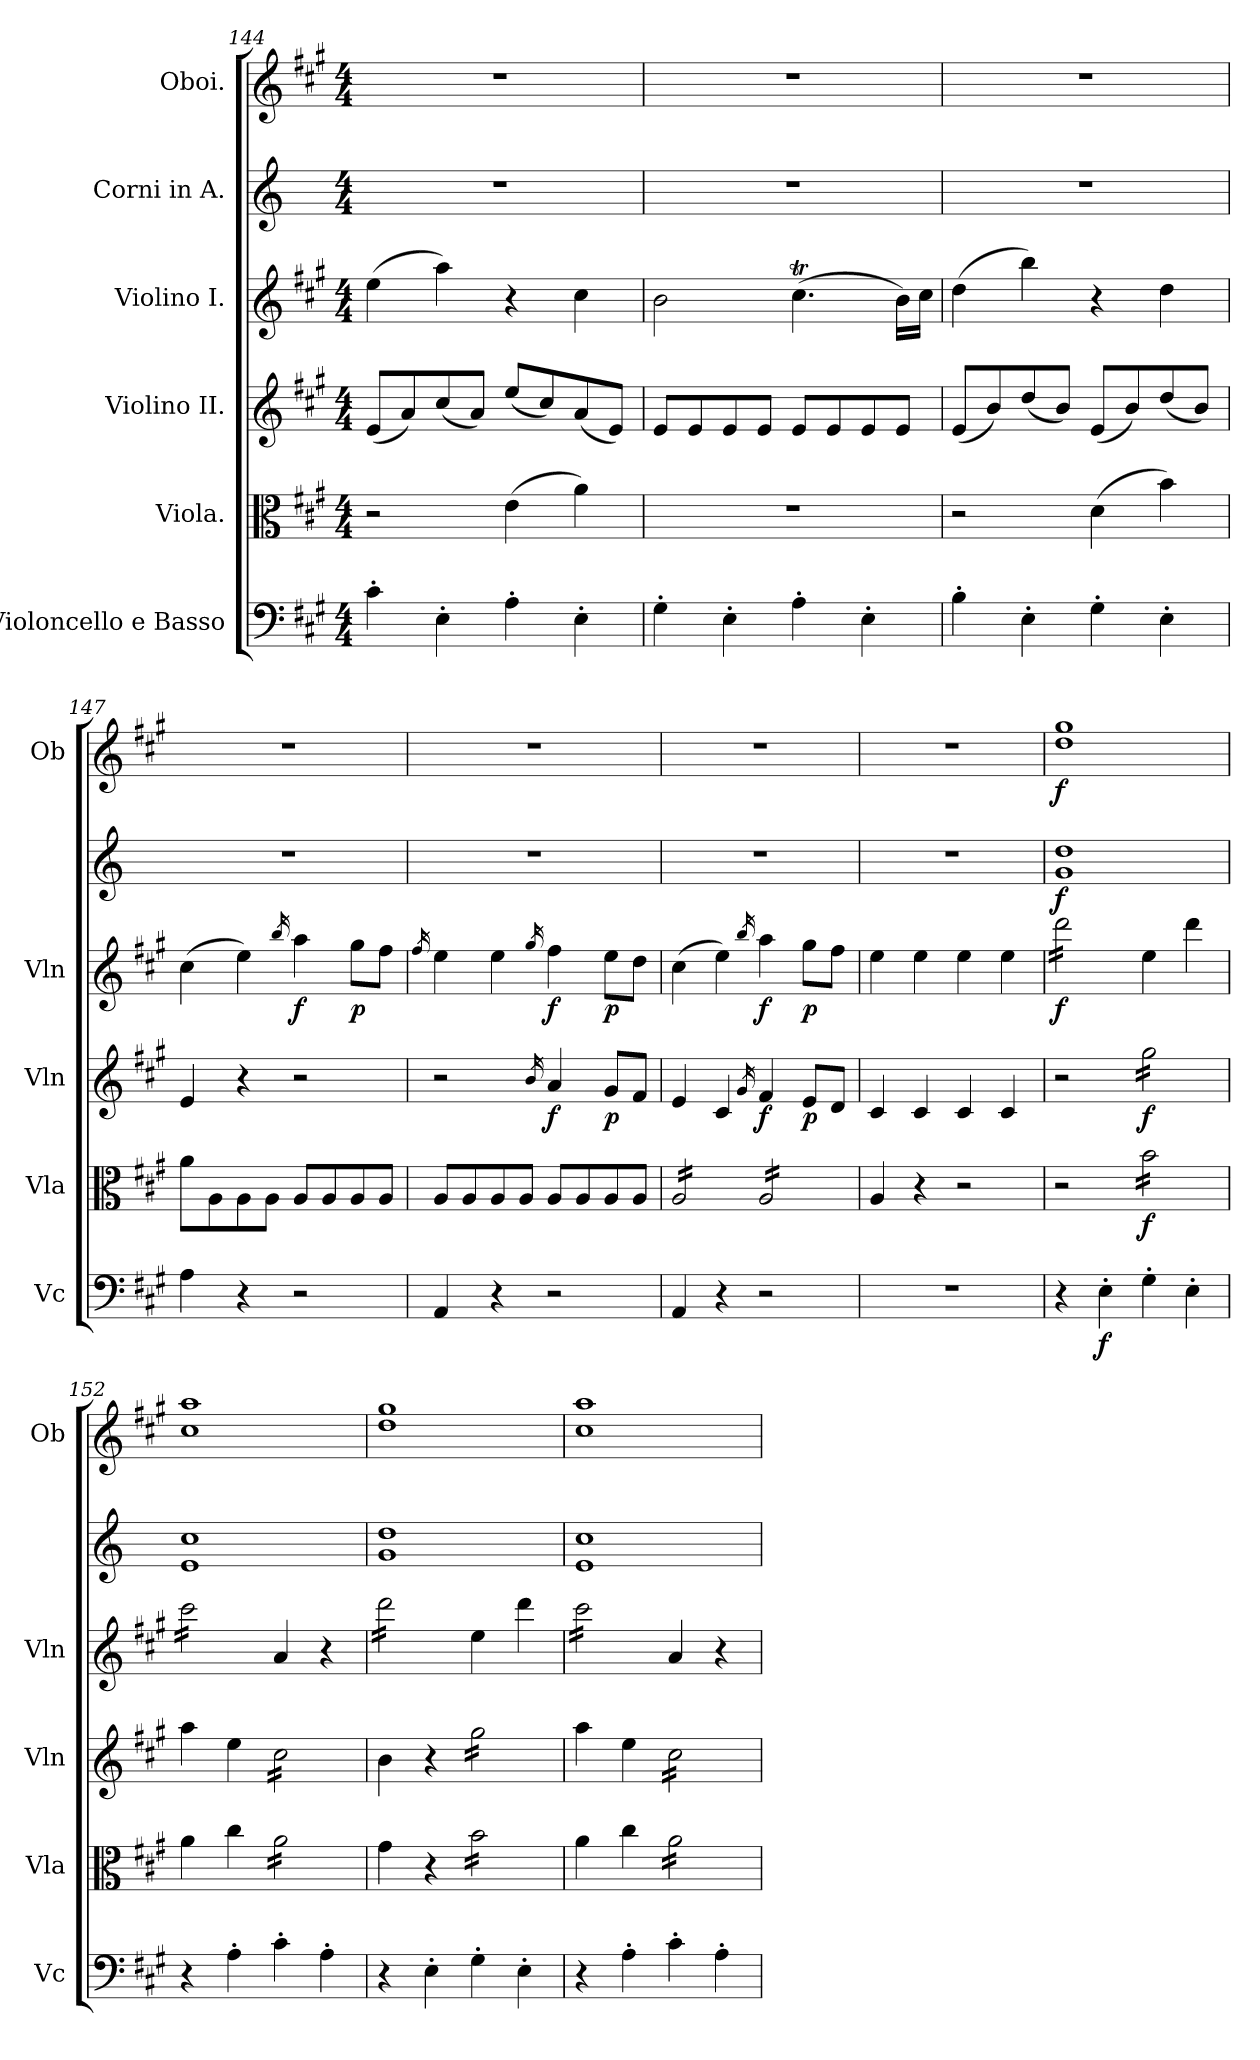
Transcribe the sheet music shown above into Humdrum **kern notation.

**kern	**dynam	**kern	**dynam	**kern	**dynam	**kern	**dynam	**kern	**dynam	**kern	**dynam
*part6	*part6	*part5	*part5	*part4	*part4	*part3	*part3	*part2	*part2	*part1	*part1
*staff6	*staff6	*staff5	*staff5	*staff4	*staff4	*staff3	*staff3	*staff2	*staff2	*staff1	*staff1
*I"Violoncello e Basso	*	*I"Viola.	*	*I"Violino II.	*	*I"Violino I.	*	*I"Corni in A.	*	*I"Oboi.	*
*I'Vc	*	*I'Vla	*	*I'Vln	*	*I'Vln	*	*	*	*I'Ob	*
!!LO:LB:g=z
*clefF4	*	*clefC3	*	*clefG2	*	*clefG2	*	*clefG2	*	*clefG2	*
*	*	*	*	*	*	*	*	*ITrd2c3	*	*	*
*k[f#c#g#]	*	*k[f#c#g#]	*	*k[f#c#g#]	*	*k[f#c#g#]	*	*k[f#c#g#]	*	*k[f#c#g#]	*
*M4/4	*	*M4/4	*	*M4/4	*	*M4/4	*	*M4/4	*	*M4/4	*
=144	=144	=144	=144	=144	=144	=144	=144	=144	=144	=144	=144
4c#'\	.	2r	.	(<8e/L	.	(>4ee\	.	1r	.	1r	.
.	.	.	.	8a/)	.	.	.	.	.	.	.
4E'\	.	.	.	(<8cc#/	.	4aa\)	.	.	.	.	.
.	.	.	.	8a/J)	.	.	.	.	.	.	.
4A'\	.	(>4e\	.	(<8ee/L	.	4r	.	.	.	.	.
.	.	.	.	8cc#/)	.	.	.	.	.	.	.
4E'\	.	4a\)	.	(<8a/	.	4cc#\	.	.	.	.	.
.	.	.	.	8e/J)	.	.	.	.	.	.	.
=145	=145	=145	=145	=145	=145	=145	=145	=145	=145	=145	=145
4G#'\	.	1r	.	8e/L	.	2b\	.	1r	.	1r	.
.	.	.	.	8e/	.	.	.	.	.	.	.
4E'\	.	.	.	8e/	.	.	.	.	.	.	.
.	.	.	.	8e/J	.	.	.	.	.	.	.
4A'\	.	.	.	8e/L	.	(>4.cc#t\	.	.	.	.	.
.	.	.	.	8e/	.	.	.	.	.	.	.
4E'\	.	.	.	8e/	.	.	.	.	.	.	.
.	.	.	.	8e/J	.	16b\LL)	.	.	.	.	.
.	.	.	.	.	.	16cc#TTT\JJ	.	.	.	.	.
=146	=146	=146	=146	=146	=146	=146	=146	=146	=146	=146	=146
4B'\	.	2r	.	(<8e/L	.	(>4dd\	.	1r	.	1r	.
.	.	.	.	8b/)	.	.	.	.	.	.	.
4E'\	.	.	.	(<8dd/	.	4bb\)	.	.	.	.	.
.	.	.	.	8b/J)	.	.	.	.	.	.	.
4G#'\	.	(>4d\	.	(<8e/L	.	4r	.	.	.	.	.
.	.	.	.	8b/)	.	.	.	.	.	.	.
4E'\	.	4b\)	.	(<8dd/	.	4dd\	.	.	.	.	.
.	.	.	.	8b/J)	.	.	.	.	.	.	.
=147	=147	=147	=147	=147	=147	=147	=147	=147	=147	=147	=147
4A\	.	8a\L	.	4e/	.	(>4cc#\	.	1r	.	1r	.
.	.	8A\	.	.	.	.	.	.	.	.	.
4r	.	8A\	.	4r	.	4ee\)	.	.	.	.	.
.	.	8A\J	.	.	.	.	.	.	.	.	.
.	.	.	.	.	.	16qbb/	.	.	.	.	.
!	!	!	!	!	!	!	!LO:DY:b	!	!	!	!
2r	.	8A/L	.	2r	.	4aa\	f	.	.	.	.
.	.	8A/	.	.	.	.	.	.	.	.	.
!	!	!	!	!	!	!	!LO:DY:b	!	!	!	!
.	.	8A/	.	.	.	8gg#\L	p	.	.	.	.
.	.	8A/J	.	.	.	8ff#\J	.	.	.	.	.
!!LO:PB:g=z
=148	=148	=148	=148	=148	=148	=148	=148	=148	=148	=148	=148
.	.	.	.	.	.	16qff#/	.	.	.	.	.
4AA/	.	8A/L	.	2r	.	4ee\	.	1r	.	1r	.
.	.	8A/	.	.	.	.	.	.	.	.	.
4r	.	8A/	.	.	.	4ee\	.	.	.	.	.
.	.	8A/J	.	.	.	.	.	.	.	.	.
.	.	.	.	16qb/	.	16qgg#/	.	.	.	.	.
!	!	!	!	!	!LO:DY:b	!	!LO:DY:b	!	!	!	!
2r	.	8A/L	.	4a/	f	4ff#\	f	.	.	.	.
.	.	8A/	.	.	.	.	.	.	.	.	.
!	!	!	!	!	!LO:DY:b	!	!LO:DY:b	!	!	!	!
.	.	8A/	.	8g#/L	p	8ee\L	p	.	.	.	.
.	.	8A/J	.	8f#/J	.	8dd\J	.	.	.	.	.
=149	=149	=149	=149	=149	=149	=149	=149	=149	=149	=149	=149
*	*	*tremolo	*	*	*	*	*	*	*	*	*
4AA/	.	16A/LL	.	4e/	.	(>4cc#\	.	1r	.	1r	.
.	.	16A/	.	.	.	.	.	.	.	.	.
.	.	16A/	.	.	.	.	.	.	.	.	.
.	.	16A/	.	.	.	.	.	.	.	.	.
4r	.	16A/	.	4c#/	.	4ee\)	.	.	.	.	.
.	.	16A/	.	.	.	.	.	.	.	.	.
.	.	16A/	.	.	.	.	.	.	.	.	.
.	.	16A/JJ	.	.	.	.	.	.	.	.	.
.	.	.	.	16qg#/	.	16qbb/	.	.	.	.	.
!	!	!	!	!	!LO:DY:b	!	!LO:DY:b	!	!	!	!
2r	.	16A/LL	.	4f#/	f	4aa\	f	.	.	.	.
.	.	16A/	.	.	.	.	.	.	.	.	.
.	.	16A/	.	.	.	.	.	.	.	.	.
.	.	16A/	.	.	.	.	.	.	.	.	.
!	!	!	!	!	!LO:DY:b	!	!LO:DY:b	!	!	!	!
.	.	16A/	.	8e/L	p	8gg#\L	p	.	.	.	.
.	.	16A/	.	.	.	.	.	.	.	.	.
.	.	16A/	.	8d/J	.	8ff#\J	.	.	.	.	.
.	.	16A/JJ	.	.	.	.	.	.	.	.	.
*	*	*Xtremolo	*	*	*	*	*	*	*	*	*
=150	=150	=150	=150	=150	=150	=150	=150	=150	=150	=150	=150
1r	.	4A/	.	4c#/	.	4ee\	.	1r	.	1r	.
.	.	4r	.	4c#/	.	4ee\	.	.	.	.	.
.	.	2r	.	4c#/	.	4ee\	.	.	.	.	.
.	.	.	.	4c#/	.	4ee\	.	.	.	.	.
=151	=151	=151	=151	=151	=151	=151	=151	=151	=151	=151	=151
!	!	!	!	!	!	!	!LO:DY:b	!	!LO:DY:b	!	!LO:DY:b
*	*	*	*	*	*	*tremolo	*	*	*	*	*
4r	.	2r	.	2r	.	16ddd\LL	f	1e 1b	f	1dd 1gg#	f
.	.	.	.	.	.	16ddd\	.	.	.	.	.
.	.	.	.	.	.	16ddd\	.	.	.	.	.
.	.	.	.	.	.	16ddd\	.	.	.	.	.
!	!LO:DY:b	!	!	!	!	!	!	!	!	!	!
4E'\	f	.	.	.	.	16ddd\	.	.	.	.	.
.	.	.	.	.	.	16ddd\	.	.	.	.	.
.	.	.	.	.	.	16ddd\	.	.	.	.	.
.	.	.	.	.	.	16ddd\JJ	.	.	.	.	.
*	*	*	*	*	*	*Xtremolo	*	*	*	*	*
!	!	!	!LO:DY:b	!	!LO:DY:b	!	!	!	!	!	!
*	*	*tremolo	*	*	*	*	*	*	*	*	*
*	*	*	*	*tremolo	*	*	*	*	*	*	*
4G#'\	.	16b\LL	f	16gg#\LL	f	4ee\	.	.	.	.	.
.	.	16b\	.	16gg#\	.	.	.	.	.	.	.
.	.	16b\	.	16gg#\	.	.	.	.	.	.	.
.	.	16b\	.	16gg#\	.	.	.	.	.	.	.
4E'\	.	16b\	.	16gg#\	.	4ddd\	.	.	.	.	.
.	.	16b\	.	16gg#\	.	.	.	.	.	.	.
.	.	16b\	.	16gg#\	.	.	.	.	.	.	.
.	.	16b\JJ	.	16gg#\JJ	.	.	.	.	.	.	.
*	*	*	*	*Xtremolo	*	*	*	*	*	*	*
*	*	*Xtremolo	*	*	*	*	*	*	*	*	*
=152	=152	=152	=152	=152	=152	=152	=152	=152	=152	=152	=152
*	*	*	*	*	*	*tremolo	*	*	*	*	*
4r	.	4a\	.	4aa\	.	16ccc#\LL	.	1c# 1a	.	1cc# 1aa	.
.	.	.	.	.	.	16ccc#\	.	.	.	.	.
.	.	.	.	.	.	16ccc#\	.	.	.	.	.
.	.	.	.	.	.	16ccc#\	.	.	.	.	.
4A'\	.	4cc#\	.	4ee\	.	16ccc#\	.	.	.	.	.
.	.	.	.	.	.	16ccc#\	.	.	.	.	.
.	.	.	.	.	.	16ccc#\	.	.	.	.	.
.	.	.	.	.	.	16ccc#\JJ	.	.	.	.	.
*	*	*	*	*	*	*Xtremolo	*	*	*	*	*
*	*	*tremolo	*	*	*	*	*	*	*	*	*
*	*	*	*	*tremolo	*	*	*	*	*	*	*
4c#'\	.	16a\LL	.	16cc#\LL	.	4a/	.	.	.	.	.
.	.	16a\	.	16cc#\	.	.	.	.	.	.	.
.	.	16a\	.	16cc#\	.	.	.	.	.	.	.
.	.	16a\	.	16cc#\	.	.	.	.	.	.	.
4A'\	.	16a\	.	16cc#\	.	4r	.	.	.	.	.
.	.	16a\	.	16cc#\	.	.	.	.	.	.	.
.	.	16a\	.	16cc#\	.	.	.	.	.	.	.
.	.	16a\JJ	.	16cc#\JJ	.	.	.	.	.	.	.
*	*	*	*	*Xtremolo	*	*	*	*	*	*	*
*	*	*Xtremolo	*	*	*	*	*	*	*	*	*
=153	=153	=153	=153	=153	=153	=153	=153	=153	=153	=153	=153
*	*	*	*	*	*	*tremolo	*	*	*	*	*
4r	.	4g#\	.	4b\	.	16ddd\LL	.	1e 1b	.	1dd 1gg#	.
.	.	.	.	.	.	16ddd\	.	.	.	.	.
.	.	.	.	.	.	16ddd\	.	.	.	.	.
.	.	.	.	.	.	16ddd\	.	.	.	.	.
4E'\	.	4r	.	4r	.	16ddd\	.	.	.	.	.
.	.	.	.	.	.	16ddd\	.	.	.	.	.
.	.	.	.	.	.	16ddd\	.	.	.	.	.
.	.	.	.	.	.	16ddd\JJ	.	.	.	.	.
*	*	*	*	*	*	*Xtremolo	*	*	*	*	*
*	*	*tremolo	*	*	*	*	*	*	*	*	*
*	*	*	*	*tremolo	*	*	*	*	*	*	*
4G#'\	.	16b\LL	.	16gg#\LL	.	4ee\	.	.	.	.	.
.	.	16b\	.	16gg#\	.	.	.	.	.	.	.
.	.	16b\	.	16gg#\	.	.	.	.	.	.	.
.	.	16b\	.	16gg#\	.	.	.	.	.	.	.
4E'\	.	16b\	.	16gg#\	.	4ddd\	.	.	.	.	.
.	.	16b\	.	16gg#\	.	.	.	.	.	.	.
.	.	16b\	.	16gg#\	.	.	.	.	.	.	.
.	.	16b\JJ	.	16gg#\JJ	.	.	.	.	.	.	.
*	*	*	*	*Xtremolo	*	*	*	*	*	*	*
*	*	*Xtremolo	*	*	*	*	*	*	*	*	*
!!LO:LB:g=z
=154	=154	=154	=154	=154	=154	=154	=154	=154	=154	=154	=154
*	*	*	*	*	*	*tremolo	*	*	*	*	*
4r	.	4a\	.	4aa\	.	16ccc#\LL	.	1c# 1a	.	1cc# 1aa	.
.	.	.	.	.	.	16ccc#\	.	.	.	.	.
.	.	.	.	.	.	16ccc#\	.	.	.	.	.
.	.	.	.	.	.	16ccc#\	.	.	.	.	.
4A'\	.	4cc#\	.	4ee\	.	16ccc#\	.	.	.	.	.
.	.	.	.	.	.	16ccc#\	.	.	.	.	.
.	.	.	.	.	.	16ccc#\	.	.	.	.	.
.	.	.	.	.	.	16ccc#\JJ	.	.	.	.	.
*	*	*	*	*	*	*Xtremolo	*	*	*	*	*
*	*	*tremolo	*	*	*	*	*	*	*	*	*
*	*	*	*	*tremolo	*	*	*	*	*	*	*
4c#'\	.	16a\LL	.	16cc#\LL	.	4a/	.	.	.	.	.
.	.	16a\	.	16cc#\	.	.	.	.	.	.	.
.	.	16a\	.	16cc#\	.	.	.	.	.	.	.
.	.	16a\	.	16cc#\	.	.	.	.	.	.	.
4A'\	.	16a\	.	16cc#\	.	4r	.	.	.	.	.
.	.	16a\	.	16cc#\	.	.	.	.	.	.	.
.	.	16a\	.	16cc#\	.	.	.	.	.	.	.
.	.	16a\JJ	.	16cc#\JJ	.	.	.	.	.	.	.
*	*	*	*	*Xtremolo	*	*	*	*	*	*	*
*	*	*Xtremolo	*	*	*	*	*	*	*	*	*
=	=	=	=	=	=	=	=	=	=	=	=
*-	*-	*-	*-	*-	*-	*-	*-	*-	*-	*-	*-
